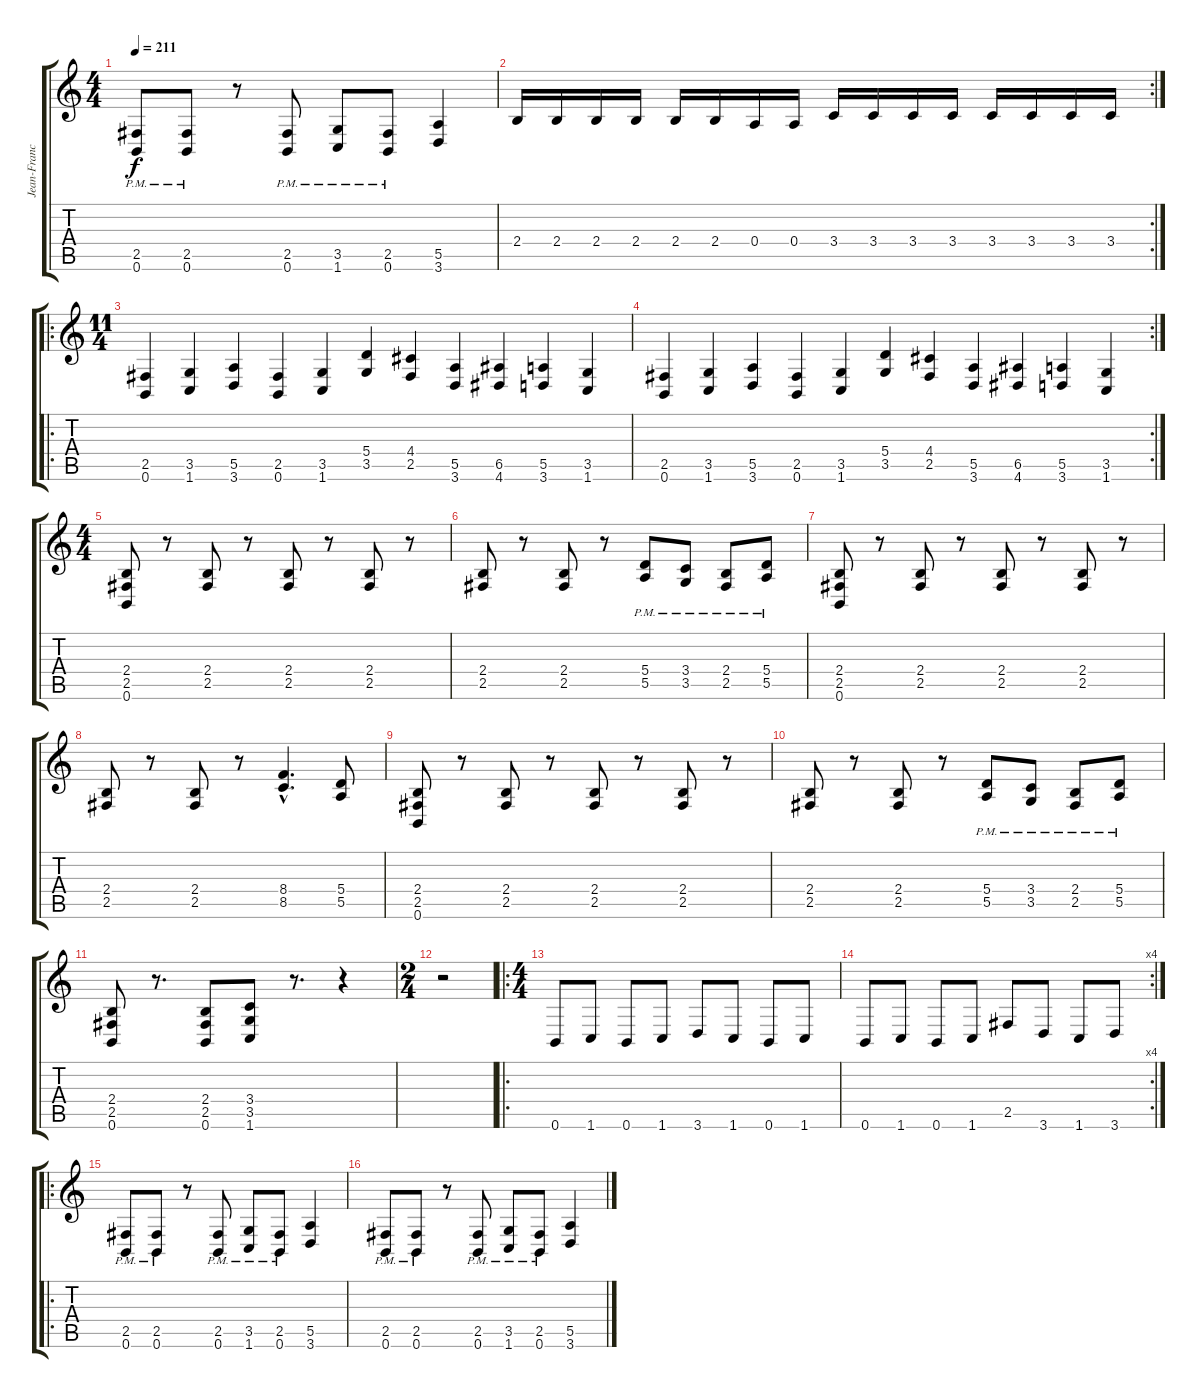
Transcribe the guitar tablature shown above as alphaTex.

\track ("Jean-Francois Dagenais " "Jean-Franc") {instrument overdrivenguitar}
\staff {score tabs}
\tuning (B3 Gb3 D3 A2 E2 B1) {hide}
\ts (4 4)
\tempo 211
\clef g2
\ks c
(2.5{pm} 0.6{pm}).8{dy f} (2.5{pm} 0.6{pm}).8 r.8 (2.5{pm} 0.6{pm}).8 (3.5{pm} 1.6{pm}).8 (2.5{pm} 0.6{pm}).8 (5.5 3.6).4 |
\rc 2
2.4.16 2.4.16 2.4.16 2.4.16 2.4.16 2.4.16 0.4.16 0.4.16 3.4.16 3.4.16 3.4.16 3.4.16 3.4.16 3.4.16 3.4.16 3.4.16 |
\ro
\ts (11 4)
(2.5 0.6).4 (3.5 1.6).4 (5.5 3.6).4 (2.5 0.6).4 (3.5 1.6).4 (5.4 3.5).4 (4.4 2.5).4 (5.5 3.6).4 (6.5 4.6).4 (5.5 3.6).4 (3.5 1.6).4 |
\rc 2
(2.5 0.6).4 (3.5 1.6).4 (5.5 3.6).4 (2.5 0.6).4 (3.5 1.6).4 (5.4 3.5).4 (4.4 2.5).4 (5.5 3.6).4 (6.5 4.6).4 (5.5 3.6).4 (3.5 1.6).4 |
\ts (4 4)
(2.4 2.5 0.6).8 r.8 (2.4 2.5).8 r.8 (2.4 2.5).8 r.8 (2.4 2.5).8 r.8 |
(2.4 2.5).8 r.8 (2.4 2.5).8 r.8 (5.4{pm} 5.5{pm}).8 (3.4{pm} 3.5{pm}).8 (2.4{pm} 2.5{pm}).8 (5.4{pm} 5.5{pm}).8 |
(2.4 2.5 0.6).8 r.8 (2.4 2.5).8 r.8 (2.4 2.5).8 r.8 (2.4 2.5).8 r.8 |
(2.4 2.5).8 r.8 (2.4 2.5).8 r.8 (8.4{hac} 8.5{hac}).4{d} (5.4 5.5).8 |
(2.4 2.5 0.6).8 r.8 (2.4 2.5).8 r.8 (2.4 2.5).8 r.8 (2.4 2.5).8 r.8 |
(2.4 2.5).8 r.8 (2.4 2.5).8 r.8 (5.4{pm} 5.5{pm}).8 (3.4{pm} 3.5{pm}).8 (2.4{pm} 2.5{pm}).8 (5.4{pm} 5.5{pm}).8 |
(2.4 2.5 0.6).8 r.8{d} (2.4 2.5 0.6).8 (3.4 3.5 1.6).8 r.8{d} r.4 |
\ts (2 4)
r.2 |
\ro
\ts (4 4)
0.6.8 1.6.8 0.6.8 1.6.8 3.6.8 1.6.8 0.6.8 1.6.8 |
\rc 4
0.6.8 1.6.8 0.6.8 1.6.8 2.5.8 3.6.8 1.6.8 3.6.8 |
\ro
(2.5{pm} 0.6{pm}).8 (2.5{pm} 0.6{pm}).8 r.8 (2.5{pm} 0.6{pm}).8 (3.5{pm} 1.6{pm}).8 (2.5{pm} 0.6{pm}).8 (5.5 3.6).4 |
(2.5{pm} 0.6{pm}).8 (2.5{pm} 0.6{pm}).8 r.8 (2.5{pm} 0.6{pm}).8 (3.5{pm} 1.6{pm}).8 (2.5{pm} 0.6{pm}).8 (5.5 3.6).4
